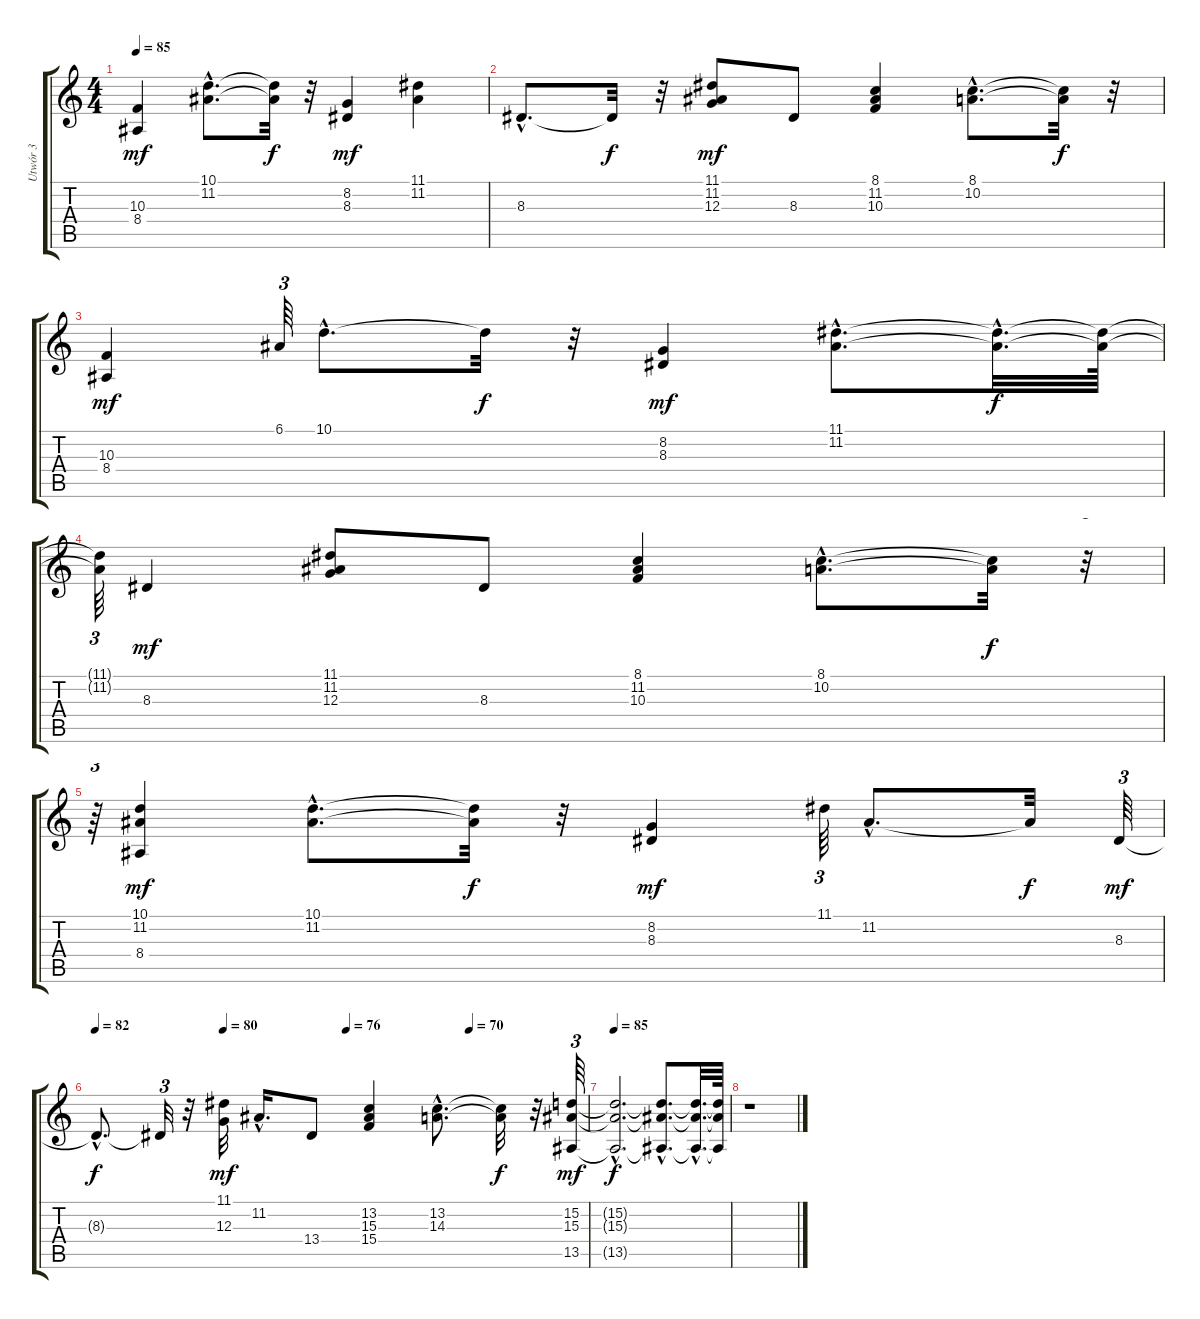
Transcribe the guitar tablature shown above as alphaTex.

\track ("Utwór 3" "Utwór 3") {instrument brightacousticpiano}
\staff {score tabs}
\tuning (E4 B3 G3 D3 A2 E2) {hide}
\ts (4 4)
\tempo 85
\clef g2
\ks c
(10.3 8.4).4{dy mf} (10.1{hac} 11.2{hac}).8{d} (10.1{t} 11.2{t}).32{dy f} r.32 (8.2 8.3).4{dy mf} (11.1 11.2).4 |
8.3{hac}.8{d} 8.3{t}.32{dy f} r.32 (11.1 11.2 12.3).8{dy mf} 8.3.8 (8.1 11.2 10.3).4 (8.1{hac} 10.2{hac}).8{d} (8.1{t} 10.2{t}).32{dy f} r.32 |
(10.3 8.4).4{dy mf} 6.1.64{tu (3 2)} 10.1{hac}.8{d} 10.1{t}.32{dy f} r.32 (8.2 8.3).4{dy mf} (11.1{hac} 11.2{hac}).8{d} (11.1{hac t} 11.2{hac t}).32{d dy f} (11.1{t} 11.2{t}).64 |
(11.1{t} 11.2{t}).64{tu (3 2)} 8.3.4{dy mf} (11.1 11.2 12.3).8 8.3.8 (8.1 11.2 10.3).4 (8.1{hac} 10.2{hac}).8{d} (8.1{t} 10.2{t}).32{dy f} r.32{tu (3 2)} |
r.64{tu (3 2)} (10.1 11.2 8.4).4{dy mf} (10.1{hac} 11.2{hac}).8{d} (10.1{t} 11.2{t}).32{dy f} r.32 (8.2 8.3).4{dy mf} 11.1.64{tu (3 2)} 11.2{hac}.8{d} 11.2{t}.32{dy f} 8.3.64{tu (3 2) dy mf} |
\tempo 82
\tempo (80 0.2604166666666667)
\tempo (76 0.5104166666666666)
\tempo (70 0.7604166666666666)
8.3{hac t}.8{d dy f} 8.3{t}.32{tu (3 2)} r.32 (11.1 12.3).32{dy mf} 11.2{hac}.16{d} 13.4.8 (13.2 15.3 15.4).4 (13.2{hac} 14.3{hac}).8{d} (13.2{t} 14.3{t}).32{dy f} r.32 (15.2 15.3 13.5).64{tu (3 2) dy mf} |
\tempo 85
(15.2{hac t} 15.3{hac t} 13.5{hac t}).2{d dy f} (15.2{hac t} 15.3{hac t} 13.5{hac t}).8{d} (15.2{hac t} 15.3{hac t} 13.5{hac t}).32{d} (15.2{t} 15.3{t} 13.5{t}).64 |
r.1
